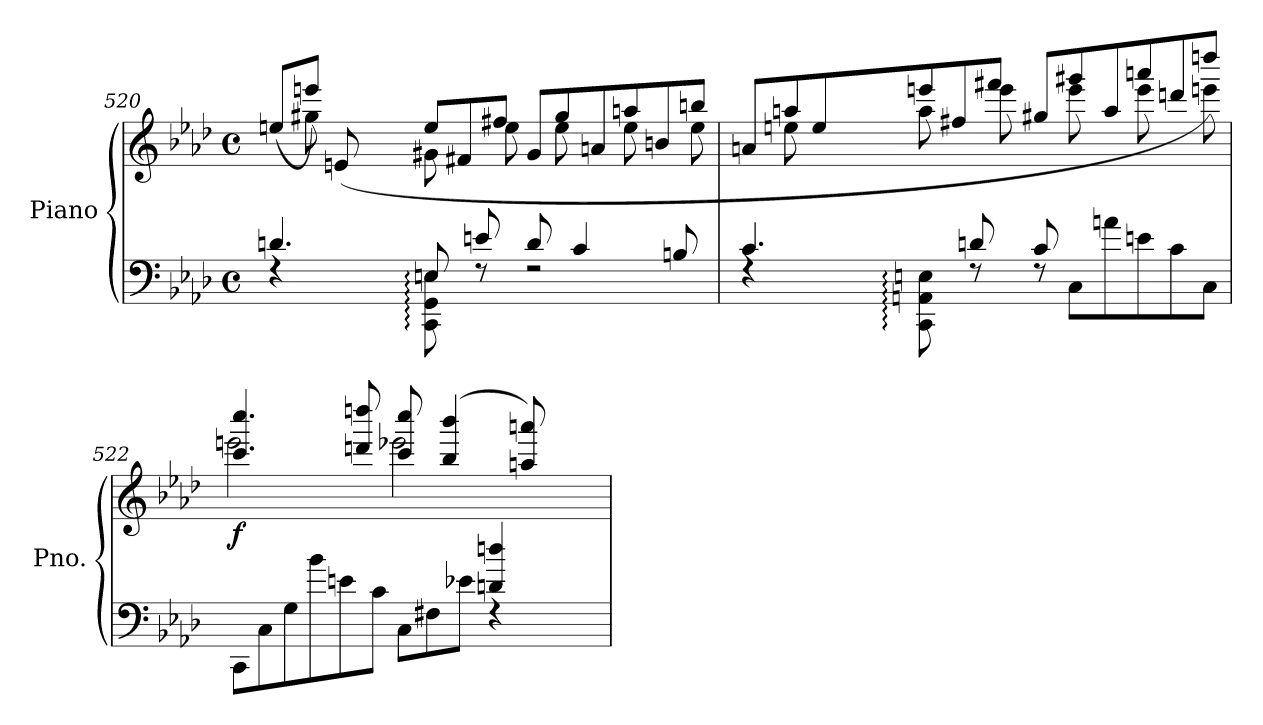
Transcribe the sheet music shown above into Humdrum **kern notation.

**kern	**kern	**dynam
*part1	*part1	*part1
*staff2	*staff1	*staff1/2
*I"Piano	*	*
*I'Pno.	*	*
!!LO:LB:g=z
*clefF4	*clefG2	*
*k[b-e-a-d-]	*k[b-e-a-d-]	*
*M4/4	*M4/4	*
*met(c)	*met(c)	*
=520	=520	=520
*^	*	*
*	*^	*	*
*	*	*	*Xtuplet	*
*	*	*	*^	*
4.dn/	4rF	8.rBByy	(12een/L	12ryy	.
.	.	.	12eeen/J)	12gg#X\	.
.	.	.	(12en/	12reyy	.
.	.	32CC!LLLyy	.	.	.
.	.	32GG#X!JJJyy	.	.	.
.	8CC\: 8GG#\: 8En\:	8E!	12ee/L	12g#X\	.
.	.	.	12f#X/	12reyy	.
8en/	8rF	8rEEyy	.	.	.
.	.	.	12ff#X/J	12ee\	.
8d/	2rF	2rEEyy	12g#/L	12reyy	.
.	.	.	12gg#/	12ee\	.
4c/	.	.	.	.	.
.	.	.	12an/	12reyy	.
.	.	.	12aan/	12ee\	.
.	.	.	12bn/	12rgyy	.
8Bn/	.	.	.	.	.
.	.	.	12bbn/J	12ee\	.
=521	=521	=521	=521	=521	=521
4.c/	4rF	8.rBByy	12an/L	12rgyy	.
.	.	.	12aan/	12een\	.
.	.	.	12ee/	12ryy	.
.	.	32CC!LLLyy	.	.	.
.	.	32AAn!JJJyy	.	.	.
.	8CC\: 8AAn\: 8En\:	8E!yy	12eeen/	12aa\	.
.	.	.	12ff#X/	12ryy	.
8dn/	8rF	8rEEyy	.	.	.
.	.	.	12fff#X/J	12eee\	.
*	*Xtuplet	*	*	*	*
8c/	12rF	2rCCyy	12gg#X/L	12ryy	.
.	12C\L	.	12ggg#X/	12eee\	.
8ryy	.	.	.	.	.
.	12an\	.	12aa/	12ryy	.
4ryy	12en\	.	12aaan/	12eee\	.
.	12c\	.	12dddn/	12ryy	.
.	12C\J	.	12ddddn/J)	12eeen\	.
=522	=522	=522	=522	=522	=522
!	!	!	!	!	!LO:DY:b
12CC\L	2.ryy	2.ryy	4.ccc/ 4.cccc/	2eeen\	f
12C\	.	.	.	.	.
12G\	.	.	.	.	.
12b-\	.	.	.	.	.
12en\	.	.	.	.	.
.	.	.	8dddn/ 8ddddn/	.	.
12c\J	.	.	.	.	.
12C\L	.	.	8ccc/ 8cccc/	2eee-X\	.
12F#X\	.	.	.	.	.
.	.	.	(4bb-/ 4bbb-/	.	.
12e-X\J	.	.	.	.	.
4dn/ 4ddn/	4rF	8.ryy	.	.	.
.	.	.	8aan/ 8aaan/)	.	.
.	.	48G!LLLyy	.	.	.
.	.	48c!yy	.	.	.
.	.	48en!JJJyy	.	.	.
*v	*v	*v	*	*	*
*	*v	*v	*
=	=	=
*-	*-	*-
